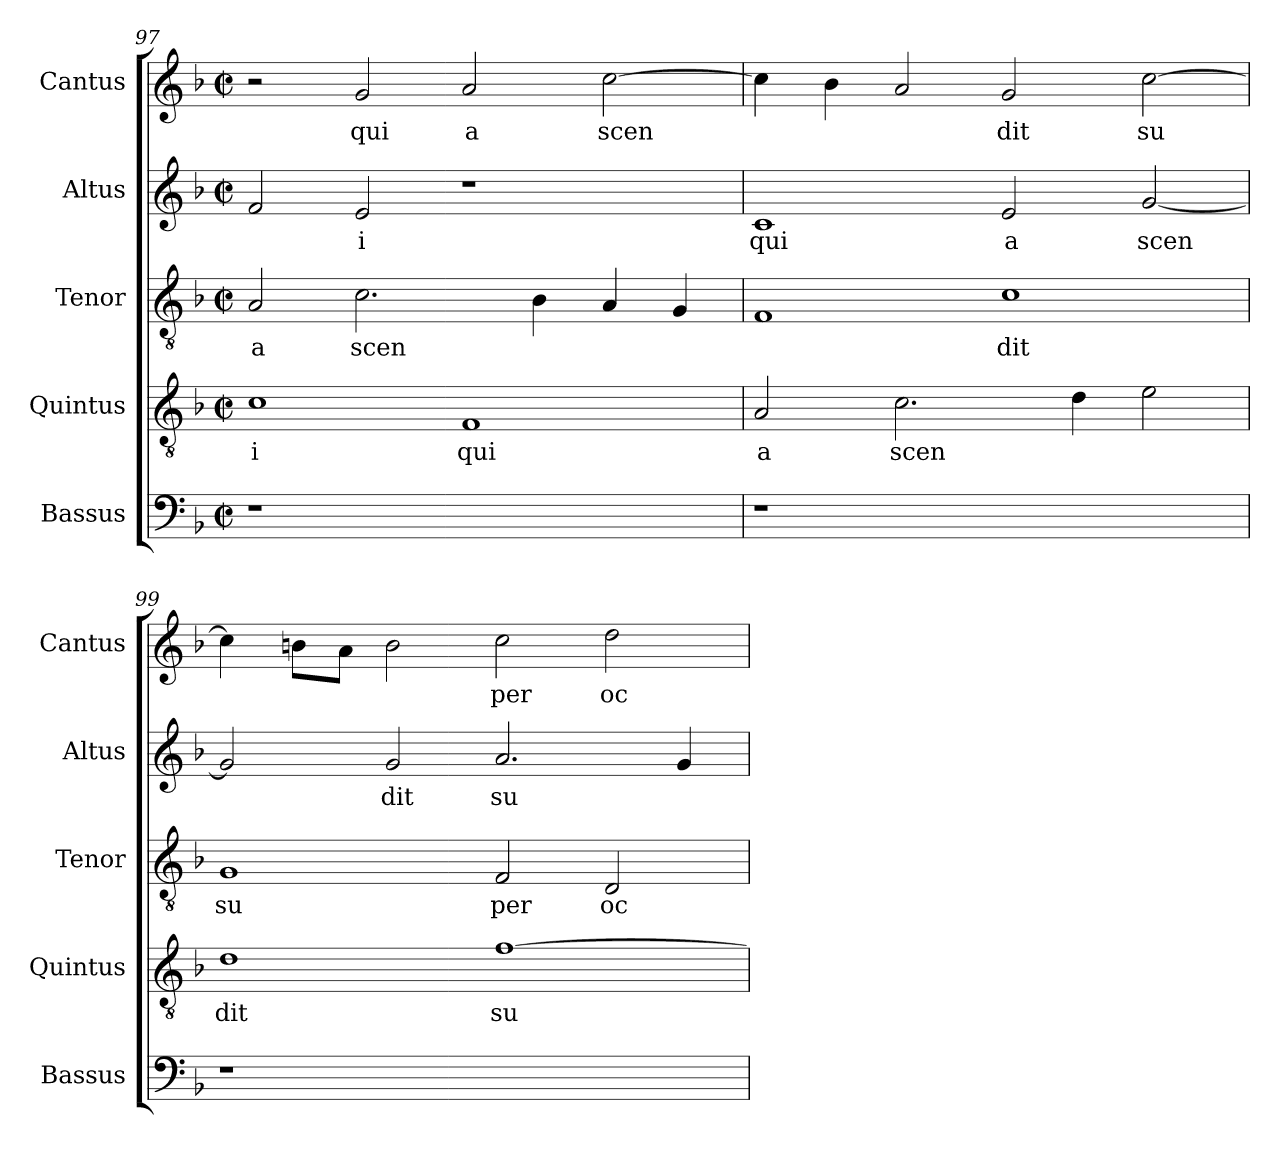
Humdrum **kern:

**kern	**kern	**text	**kern	**text	**kern	**text	**kern	**text
*part5	*part4	*part4	*part3	*part3	*part2	*part2	*part1	*part1
*staff5	*staff4	*staff4	*staff3	*staff3	*staff2	*staff2	*staff1	*staff1
*I"Bassus	*I"Quintus	*	*I"Tenor	*	*I"Altus	*	*I"Cantus	*
*I'Bassus	*I'Quintus	*	*I'Tenor	*	*I'Altus	*	*I'Cantus	*
*clefF4	*clefGv2	*	*clefGv2	*	*clefG2	*	*clefG2	*
*k[b-]	*k[b-]	*	*k[b-]	*	*k[b-]	*	*k[b-]	*
*F:	*F:	*	*F:	*	*F:	*	*F:	*
*M2/2	*M2/2	*	*M2/2	*	*M2/2	*	*M2/2	*
*met(c|)	*met(c|)	*	*met(c|)	*	*met(c|)	*	*met(c|)	*
=97	=97	=97	=97	=97	=97	=97	=97	=97
!	!	!LO:LY:b:cj	!	!LO:LY:b:cj	!	!LO:LY:b:cj	!	!
1r	1c	i	2A/	a	2f/	.	2r	.
!	!	!	!	!LO:LY:b:cj	!	!LO:LY:b:cj	!	!LO:LY:b:cj
.	.	.	2.c\	scen	2e/	i	2g/	qui
!	!	!LO:LY:b:cj	!	!	!	!	!	!LO:LY:b:cj
1ryy	1F	qui	.	.	1r	.	2a/	a
!	!	!	!	!LO:LY:b:cj	!	!	!	!
.	.	.	4B-\	.	.	.	.	.
!	!	!	!	!LO:LY:b:cj	!	!	!	!LO:LY:b:cj
.	.	.	4A/	.	.	.	[>2cc\	scen
!	!	!	!	!LO:LY:b:cj	!	!	!	!
.	.	.	4G/	.	.	.	.	.
=98	=98	=98	=98	=98	=98	=98	=98	=98
!	!	!LO:LY:b:cj	!	!LO:LY:b:cj	!	!LO:LY:b:cj	!	!LO:LY:b:cj
1r	2A/	a	1F	.	1c	qui	4cc\]	.
!	!	!	!	!	!	!	!	!LO:LY:b:cj
.	.	.	.	.	.	.	4b-\	.
!	!	!LO:LY:b:cj	!	!	!	!	!	!LO:LY:b:cj
.	2.c\	scen	.	.	.	.	2a/	.
!	!	!	!	!LO:LY:b:cj	!	!LO:LY:b:cj	!	!LO:LY:b:cj
1ryy	.	.	1c	dit	2e/	a	2g/	dit
!	!	!LO:LY:b:cj	!	!	!	!	!	!
.	4d\	.	.	.	.	.	.	.
!	!	!LO:LY:b:cj	!	!	!	!LO:LY:b:cj	!	!LO:LY:b:cj
.	2e\	.	.	.	[<2g/	scen	[>2cc\	su
=99	=99	=99	=99	=99	=99	=99	=99	=99
!	!	!LO:LY:b:cj	!	!LO:LY:b:cj	!	!LO:LY:b:cj	!	!LO:LY:b:cj
1r	1d	dit	1G	su	2g/]	.	4cc\]	.
!	!	!	!	!	!	!	!	!LO:LY:b:cj
.	.	.	.	.	.	.	8b\L	.
!	!	!	!	!	!	!	!	!LO:LY:b:cj
.	.	.	.	.	.	.	8a\J	.
!	!	!	!	!	!	!LO:LY:b:cj	!	!LO:LY:b:cj
.	.	.	.	.	2g/	dit	2b\	.
!	!	!LO:LY:b:cj	!	!LO:LY:b:cj	!	!LO:LY:b:cj	!	!LO:LY:b:cj
1ryy	[>1f	su	2F/	per	2.a/	su	2cc\	per
!	!	!	!	!LO:LY:b:cj	!	!	!	!LO:LY:b:cj
.	.	.	2D/	oc	.	.	2dd\	oc
!	!	!	!	!	!	!LO:LY:b:cj	!	!
.	.	.	.	.	4g/	.	.	.
=	=	=	=	=	=	=	=	=
*-	*-	*-	*-	*-	*-	*-	*-	*-
